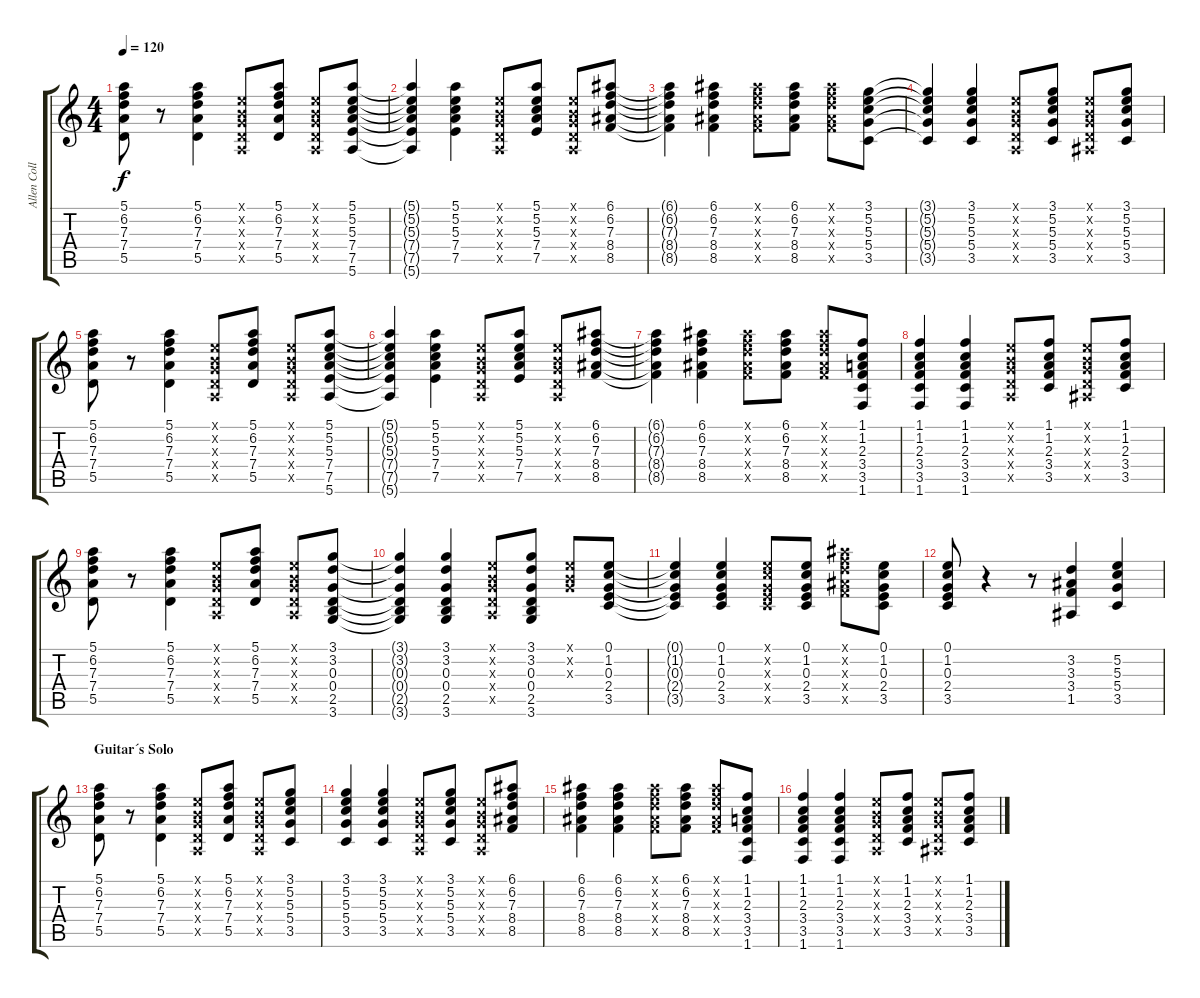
\track ("Allen Collins" "Allen Coll") {instrument acousticguitarsteel}
\staff {score tabs}
\tuning (E4 B3 G3 D3 A2 E2) {hide}
\ts (4 4)
\tempo 120
\clef g2
\ks c
(5.1 6.2 7.3 7.4 5.5).8{dy f} r.8 (5.1 6.2 7.3 7.4 5.5).4 (0.1{x} 0.2{x} 0.3{x} 0.4{x} 0.5{x}).8 (5.1 6.2 7.3 7.4 5.5).8 (0.1{x} 0.2{x} 0.3{x} 0.4{x} 0.5{x}).8 (5.1 5.2 5.3 7.4 7.5 5.6).8 |
(5.1{t} 5.2{t} 5.3{t} 7.4{t} 7.5{t} 5.6{t}).4 (5.1 5.2 5.3 7.4 7.5).4 (0.1{x} 0.2{x} 0.3{x} 0.4{x} 0.5{x}).8 (5.1 5.2 5.3 7.4 7.5).8 (0.1{x} 0.2{x} 0.3{x} 0.4{x} 0.5{x}).8 (6.1 6.2 7.3 8.4 8.5).8 |
(6.1{t} 6.2{t} 7.3{t} 8.4{t} 8.5{t}).4 (6.1 6.2 7.3 8.4 8.5).4 (6.1{x} 6.2{x} 7.3{x} 8.4{x} 8.5{x}).8 (6.1 6.2 7.3 8.4 8.5).8 (6.1{x} 6.2{x} 7.3{x} 8.4{x} 8.5{x}).8 (3.1 5.2 5.3 5.4 3.5).8 |
(3.1{t} 5.2{t} 5.3{t} 5.4{t} 3.5{t}).4 (3.1 5.2 5.3 5.4 3.5).4 (0.1{x} 0.2{x} 0.3{x} 0.4{x} 0.5{x}).8 (3.1 5.2 5.3 5.4 3.5).8 (0.1{x} 0.2{x} 0.3{x} 0.4{x} 1.5{x}).8 (3.1 5.2 5.3 5.4 3.5).8 |
(5.1 6.2 7.3 7.4 5.5).8 r.8 (5.1 6.2 7.3 7.4 5.5).4 (0.1{x} 0.2{x} 0.3{x} 0.4{x} 0.5{x}).8 (5.1 6.2 7.3 7.4 5.5).8 (0.1{x} 0.2{x} 0.3{x} 0.4{x} 0.5{x}).8 (5.1 5.2 5.3 7.4 7.5 5.6).8 |
(5.1{t} 5.2{t} 5.3{t} 7.4{t} 7.5{t} 5.6{t}).4 (5.1 5.2 5.3 7.4 7.5).4 (0.1{x} 0.2{x} 0.3{x} 0.4{x} 0.5{x}).8 (5.1 5.2 5.3 7.4 7.5).8 (0.1{x} 0.2{x} 0.3{x} 0.4{x} 0.5{x}).8 (6.1 6.2 7.3 8.4 8.5).8 |
(6.1{t} 6.2{t} 7.3{t} 8.4{t} 8.5{t}).4 (6.1 6.2 7.3 8.4 8.5).4 (6.1{x} 6.2{x} 7.3{x} 8.4{x} 8.5{x}).8 (6.1 6.2 7.3 8.4 8.5).8 (6.1{x} 6.2{x} 7.3{x} 8.4{x} 8.5{x}).8 (1.1 1.2 2.3 3.4 3.5 1.6).8 |
(1.1 1.2 2.3 3.4 3.5 1.6).4 (1.1 1.2 2.3 3.4 3.5 1.6).4 (0.1{x} 0.2{x} 0.3{x} 0.4{x} 0.5{x}).8 (1.1 1.2 2.3 3.4 3.5).8 (0.1{x} 0.2{x} 0.3{x} 0.4{x} 1.5{x}).8 (1.1 1.2 2.3 3.4 3.5).8 |
(5.1 6.2 7.3 7.4 5.5).8 r.8 (5.1 6.2 7.3 7.4 5.5).4 (0.1{x} 0.2{x} 0.3{x} 0.4{x} 0.5{x}).8 (5.1 6.2 7.3 7.4 5.5).8 (0.1{x} 0.2{x} 0.3{x} 0.4{x} 0.5{x}).8 (3.1 3.2 0.3 0.4 2.5 3.6).8 |
(3.1{t} 3.2{t} 0.3{t} 0.4{t} 2.5{t} 3.6{t}).4 (3.1 3.2 0.3 0.4 2.5 3.6).4 (0.1{x} 0.2{x} 0.3{x} 0.4{x} 0.5{x}).8 (3.1 3.2 0.3 0.4 2.5 3.6).8 (0.1{x} 0.2{x} 0.3{x}).8 (0.1 1.2 0.3 2.4 3.5).8 |
(0.1{t} 1.2{t} 0.3{t} 2.4{t} 3.5{t}).4 (0.1 1.2 0.3 2.4 3.5).4 (0.1{x} 1.2{x} 0.3{x} 2.4{x} 3.5{x}).8 (0.1 1.2 0.3 2.4 3.5).8 (6.1{x} 6.2{x} 7.3{x} 8.4{x} 8.5{x}).8 (0.1 1.2 0.3 2.4 3.5).8 |
(0.1 1.2 0.3 2.4 3.5).8 r.4 r.8 (3.2 3.3 3.4 1.5).4 (5.2 5.3 5.4 3.5).4 |
\section ("" "Guitar´s Solo")
(5.1 6.2 7.3 7.4 5.5).8 r.8 (5.1 6.2 7.3 7.4 5.5).4 (0.1{x} 0.2{x} 0.3{x} 0.4{x} 0.5{x}).8 (5.1 6.2 7.3 7.4 5.5).8 (0.1{x} 0.2{x} 0.3{x} 0.4{x} 0.5{x}).8 (3.1 5.2 5.3 5.4 3.5).8 |
(3.1 5.2 5.3 5.4 3.5).4 (3.1 5.2 5.3 5.4 3.5).4 (0.1{x} 0.2{x} 0.3{x} 0.4{x} 0.5{x}).8 (3.1 5.2 5.3 5.4 3.5).8 (0.1{x} 0.2{x} 0.3{x} 0.4{x} 0.5{x}).8 (6.1 6.2 7.3 8.4 8.5).8 |
(6.1 6.2 7.3 8.4 8.5).4 (6.1 6.2 7.3 8.4 8.5).4 (6.1{x} 6.2{x} 7.3{x} 8.4{x} 8.5{x}).8 (6.1 6.2 7.3 8.4 8.5).8 (6.1{x} 6.2{x} 7.3{x} 8.4{x} 8.5{x}).8 (1.1 1.2 2.3 3.4 3.5 1.6).8 |
(1.1 1.2 2.3 3.4 3.5 1.6).4 (1.1 1.2 2.3 3.4 3.5 1.6).4 (0.1{x} 0.2{x} 0.3{x} 0.4{x} 0.5{x}).8 (1.1 1.2 2.3 3.4 3.5).8 (0.1{x} 0.2{x} 0.3{x} 0.4{x} 1.5{x}).8 (1.1 1.2 2.3 3.4 3.5).8
